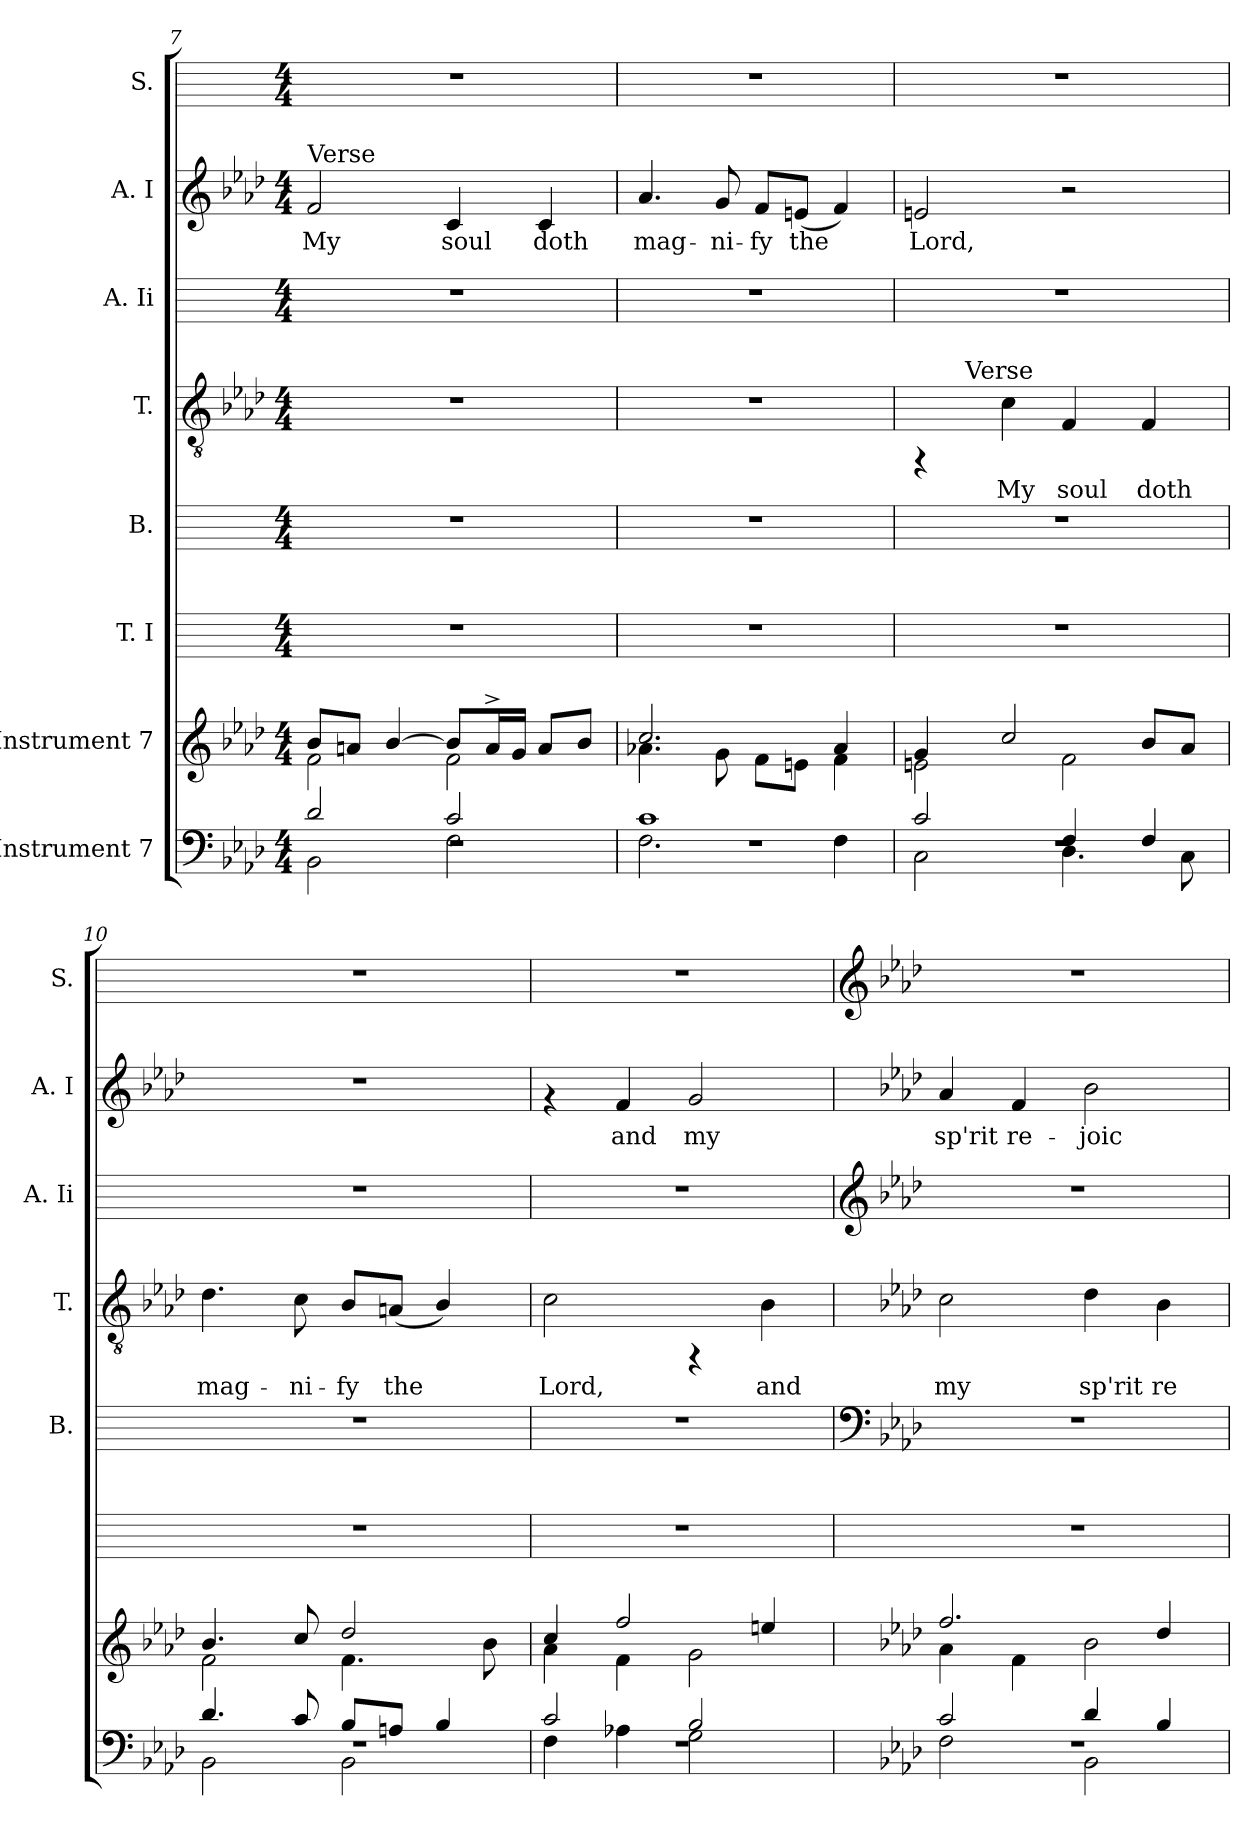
**kern	**kern	**kern	**kern	**kern	**text	**kern	**kern	**text	**kern
*part8	*part7	*part6	*part5	*part4	*part4	*part3	*part2	*part2	*part1
*staff8	*staff7	*staff6	*staff5	*staff4	*staff4	*staff3	*staff2	*staff2	*staff1
*I"Instrument 7	*I"Instrument 7	*I"T. I	*I"B.	*I"T.	*	*I"A. Ii	*I"A. I	*	*I"S.
*	*	*	*I'B.	*I'T.	*	*I'A. Ii	*I'A. I	*	*I'S.
*clefF4	*clefG2	*	*	*clefGv2	*	*	*clefG2	*	*
*k[b-e-a-d-]	*k[b-e-a-d-]	*k[]	*k[]	*k[b-e-a-d-]	*	*k[]	*k[b-e-a-d-]	*	*k[]
*A-:	*A-:	*C:	*C:	*A-:	*	*C:	*A-:	*	*C:
*M4/4	*M4/4	*M4/4	*M4/4	*M4/4	*	*M4/4	*M4/4	*	*M4/4
=7	=7	=7	=7	=7	=7	=7	=7	=7	=7
*^	*^	*	*	*	*	*	*	*	*
*	*^	*	*	*	*	*	*	*	*	*	*
!	!	!	!	!	!	!	!	!	!	!LO:TX:a:t=Verse	!	!
!	!	!	!	!	!	!	!	!	!	!	!LO:LY:b:cj	!
1r	2d-/	2BB-\	8b-/L	2f\	1r	1r	1r	.	1r	2f/	My	1r
.	.	.	8an/J	.	.	.	.	.	.	.	.	.
.	.	.	[>4b-/	.	.	.	.	.	.	.	.	.
!	!	!	!	!	!	!	!	!	!	!	!LO:LY:b:cj	!
.	2c/	2F\	8b-/L]	2f\	.	.	.	.	.	4c/	soul	.
.	.	.	16a^>/	.	.	.	.	.	.	.	.	.
.	.	.	16g/J	.	.	.	.	.	.	.	.	.
!	!	!	!	!	!	!	!	!	!	!	!LO:LY:b:cj	!
.	.	.	8a/L	.	.	.	.	.	.	4c/	doth	.
.	.	.	8b-/J	.	.	.	.	.	.	.	.	.
=8	=8	=8	=8	=8	=8	=8	=8	=8	=8	=8	=8	=8
!	!	!	!	!	!	!	!	!	!	!	!LO:LY:b:cj	!
1r	1c	2.F\	2.cc/	4.a-X\	1r	1r	1r	.	1r	4.a-/	mag-	1r
!	!	!	!	!	!	!	!	!	!	!	!LO:LY:b:cj	!
.	.	.	.	8g\	.	.	.	.	.	8g/	-ni-	.
!	!	!	!	!	!	!	!	!	!	!	!LO:LY:b:cj	!
.	.	.	.	8f\L	.	.	.	.	.	8f/L	-fy	.
!	!	!	!	!	!	!	!	!	!	!	!LO:LY:b:cj	!
.	.	.	.	8en\J	.	.	.	.	.	(<8en/J	the	.
!	!	!	!	!	!	!	!	!	!	!	!LO:LY:b:cj	!
.	.	4F\	4a-/	4f\	.	.	.	.	.	4f/)	.	.
=9	=9	=9	=9	=9	=9	=9	=9	=9	=9	=9	=9	=9
!	!	!	!	!	!	!	!	!	!	!	!LO:LY:b:cj	!
*	*	*	*	*	*	*	*^	*	*	*	*	*
1r	2c/	2C\	4g/	2en\	1r	1r	4rFF	8ryy	.	1r	2en/	Lord,	1r
.	.	.	.	.	.	.	.	64ryy	.	.	.	.	.
!	!	!	!	!	!	!	!	!LO:TX:a:t=Verse	!	!	!	!	!
.	.	.	.	.	.	.	.	2ryy	.	.	.	.	.
!	!	!	!	!	!	!	!	!	!LO:LY:b:cj	!	!	!	!
.	.	.	2cc/	.	.	.	4c\	.	My	.	.	.	.
!	!	!	!	!	!	!	!	!	!LO:LY:b:cj	!	!	!	!
.	4F/	4.D-\	.	2f\	.	.	4F/	.	soul	.	2r	.	.
.	.	.	.	.	.	.	.	4ryy	.	.	.	.	.
!	!	!	!	!	!	!	!	!	!LO:LY:b:cj	!	!	!	!
.	4F/	.	8b-/L	.	.	.	4F/	.	doth	.	.	.	.
.	.	8C\	8a-/J	.	.	.	.	.	.	.	.	.	.
.	.	.	.	.	.	.	.	16..ryy	.	.	.	.	.
=10	=10	=10	=10	=10	=10	=10	=10	=10	=10	=10	=10	=10	=10
!	!	!	!	!	!	!	!	!	!LO:LY:b:cj	!	!	!	!
*	*	*	*	*	*	*	*v	*v	*	*	*	*	*
1r	4.d-/	2BB-\	4.b-/	2f\	1r	1r	4.d-\	mag-	1r	1r	.	1r
!	!	!	!	!	!	!	!	!LO:LY:b:cj	!	!	!	!
.	8c/	.	8cc/	.	.	.	8c\	-ni-	.	.	.	.
!	!	!	!	!	!	!	!	!LO:LY:b:cj	!	!	!	!
.	8B-/L	2BB-\	2dd-/	4.f\	.	.	8B-/L	-fy	.	.	.	.
!	!	!	!	!	!	!	!	!LO:LY:b:cj	!	!	!	!
.	8An/J	.	.	.	.	.	(<8An/J	the	.	.	.	.
!	!	!	!	!	!	!	!	!LO:LY:b:cj	!	!	!	!
.	4B-/	.	.	.	.	.	4B-/)	.	.	.	.	.
.	.	.	.	8b-\	.	.	.	.	.	.	.	.
=11	=11	=11	=11	=11	=11	=11	=11	=11	=11	=11	=11	=11
!	!	!	!	!	!	!	!	!LO:LY:b:cj	!	!	!	!
1r	2c/	4F\	4cc/	4a-\	1r	1r	2c\	Lord,	1r	4rf	.	1r
!	!	!	!	!	!	!	!	!	!	!	!LO:LY:b:cj	!
.	.	4A-X\	2ff/	4f\	.	.	.	.	.	4f/	and	.
!	!	!	!	!	!	!	!	!	!	!	!LO:LY:b:cj	!
.	2B-/	2G\	.	2g\	.	.	4rFF	.	.	2g/	my	.
!	!	!	!	!	!	!	!	!LO:LY:b:cj	!	!	!	!
.	.	.	4een/	.	.	.	4B-\	and	.	.	.	.
!!LO:PB:g=z
=12	=12	=12	=12	=12	=12	=12	=12	=12	=12	=12	=12	=12
*	*	*	*	*	*	*clefF4	*	*	*clefG2	*	*	*clefG2
*	*	*	*	*	*	*k[b-e-a-d-]	*	*	*k[b-e-a-d-]	*	*	*k[b-e-a-d-]
*	*	*	*	*	*	*A-:	*	*	*A-:	*	*	*A-:
!	!	!	!	!	!	!	!	!LO:LY:b:cj	!	!	!LO:LY:b:cj	!
1r	2c/	2F\	2.ff/	4a-\	1r	1r	2c\	my	1r	4a-/	sp'rit	1r
!	!	!	!	!	!	!	!	!	!	!	!LO:LY:b:cj	!
.	.	.	.	4f\	.	.	.	.	.	4f/	re-	.
!	!	!	!	!	!	!	!	!LO:LY:b:cj	!	!	!LO:LY:b:cj	!
.	4d-/	2BB-\	.	2b-\	.	.	4d-\	sp'rit	.	2b-\	-joic-	.
!	!	!	!	!	!	!	!	!LO:LY:b:cj	!	!	!	!
.	4B-/	.	4dd-/	.	.	.	4B-\	re-	.	.	.	.
*v	*v	*v	*	*	*	*	*	*	*	*	*	*
*	*v	*v	*	*	*	*	*	*	*	*
=	=	=	=	=	=	=	=	=	=
*-	*-	*-	*-	*-	*-	*-	*-	*-	*-
